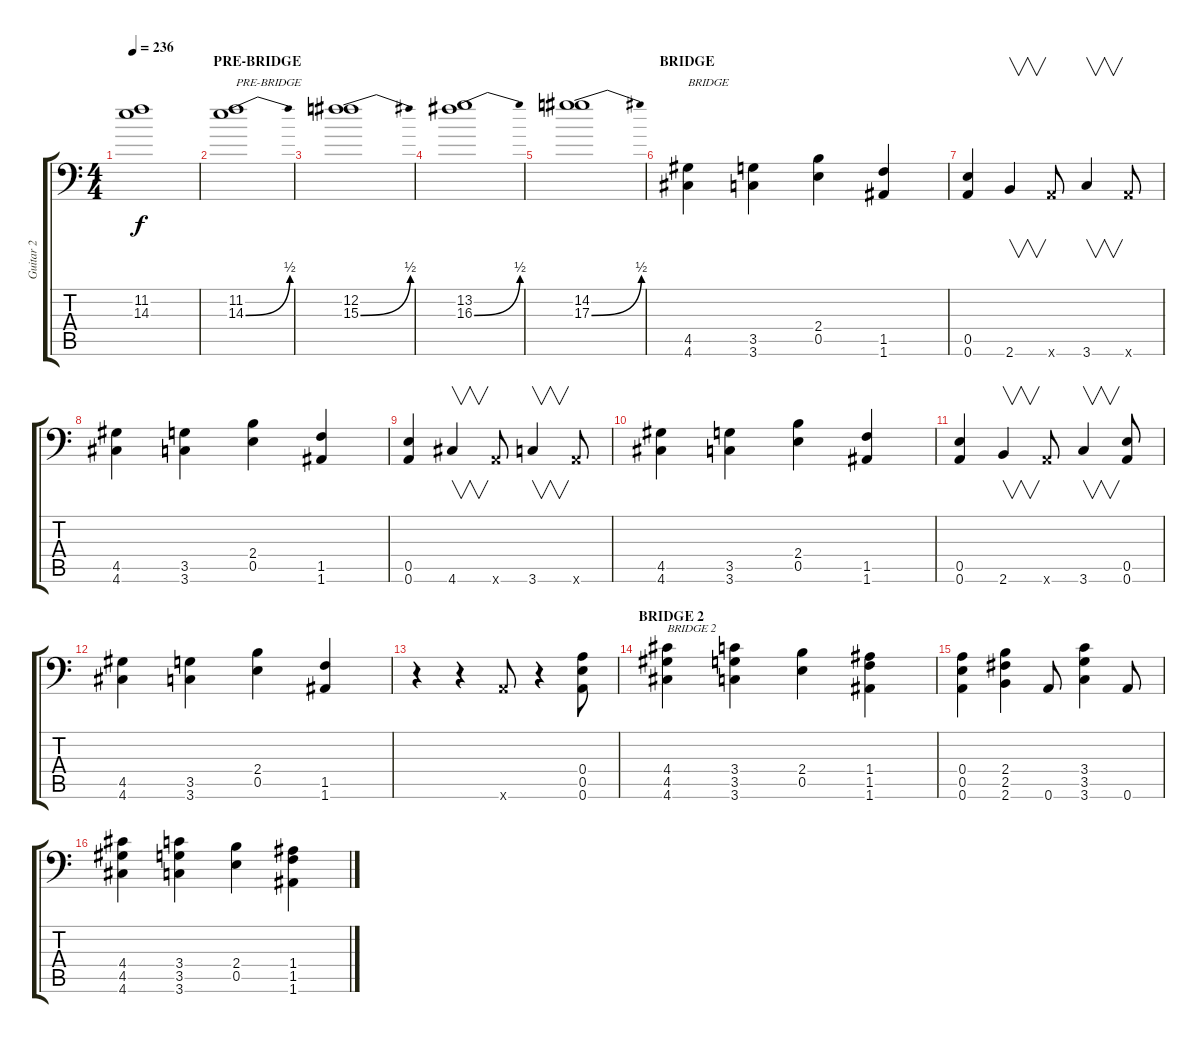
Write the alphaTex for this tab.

\track ("Guitar 2" "Guitar 2") {instrument distortionguitar}
\staff {score tabs}
\tuning (B3 Gb3 D3 A2 E2 A1) {hide}
\ts (4 4)
\tempo 236
\clef f4
\ks c
(11.2{t} 14.3{t}).1{dy f} |
\section ("" "PRE-BRIDGE")
(11.2 14.3{be (bend 0 0 60 2)}).1{txt "PRE-BRIDGE"} |
(12.2 15.3{be (bend 0 0 60 2)}).1 |
(13.2 16.3{be (bend 0 0 60 2)}).1 |
(14.2 17.3{be (bend 0 0 60 2)}).1 |
\section ("" "BRIDGE")
(4.5 4.6).4{txt "BRIDGE"} (3.5 3.6).4 (2.4 0.5).4 (1.5 1.6).4 |
(0.5 0.6).4 2.6.4{v} 0.6{x}.8 3.6.4{v} 0.6{x}.8 |
(4.5 4.6).4 (3.5 3.6).4 (2.4 0.5).4 (1.5 1.6).4 |
(0.5 0.6).4 4.6.4{v} 0.6{x}.8 3.6.4{v} 0.6{x}.8 |
(4.5 4.6).4 (3.5 3.6).4 (2.4 0.5).4 (1.5 1.6).4 |
(0.5 0.6).4 2.6.4{v} 0.6{x}.8 3.6.4{v} (0.5 0.6).8 |
(4.5 4.6).4 (3.5 3.6).4 (2.4 0.5).4 (1.5 1.6).4 |
r.4 r.4 0.6{x}.8 r.4 (0.4 0.5 0.6).8 |
\section ("" "BRIDGE 2")
(4.4 4.5 4.6).4{txt "BRIDGE 2"} (3.4 3.5 3.6).4 (2.4 0.5).4 (1.4 1.5 1.6).4 |
(0.4 0.5 0.6).4 (2.4 2.5 2.6).4 0.6.8 (3.4 3.5 3.6).4 0.6.8 |
(4.4 4.5 4.6).4 (3.4 3.5 3.6).4 (2.4 0.5).4 (1.4 1.5 1.6).4
